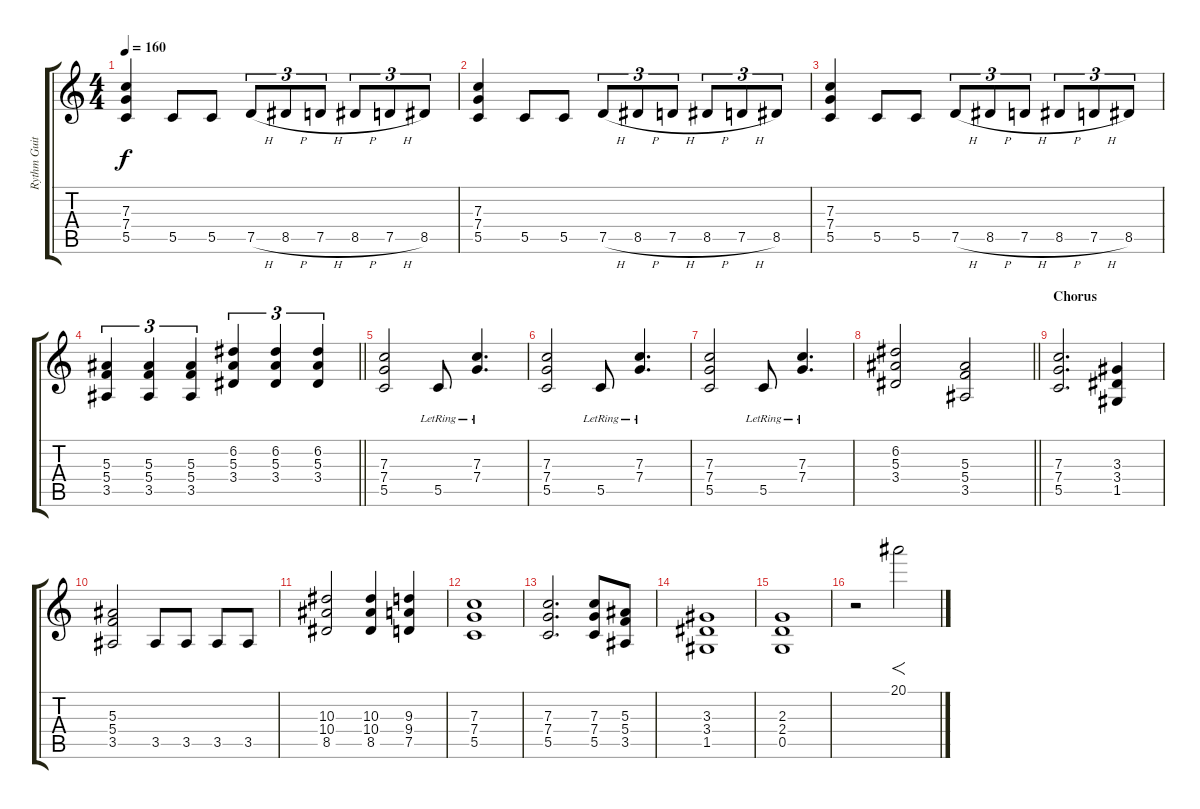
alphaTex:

\track ("Rythm Guitar" "Rythm Guit") {instrument distortionguitar}
\staff {score tabs}
\tuning (D4 A3 F3 C3 G2 D2) {hide}
\ts (4 4)
\tempo 160
\clef g2
\ks c
(7.3 7.4 5.5).4{dy f} 5.5.8 5.5.8 7.5{h}.8{tu (3 2)} 8.5{h}.8{tu (3 2)} 7.5{h}.8{tu (3 2)} 8.5{h}.8{tu (3 2)} 7.5{h}.8{tu (3 2)} 8.5.8{tu (3 2)} |
(7.3 7.4 5.5).4 5.5.8 5.5.8 7.5{h}.8{tu (3 2)} 8.5{h}.8{tu (3 2)} 7.5{h}.8{tu (3 2)} 8.5{h}.8{tu (3 2)} 7.5{h}.8{tu (3 2)} 8.5.8{tu (3 2)} |
(7.3 7.4 5.5).4 5.5.8 5.5.8 7.5{h}.8{tu (3 2)} 8.5{h}.8{tu (3 2)} 7.5{h}.8{tu (3 2)} 8.5{h}.8{tu (3 2)} 7.5{h}.8{tu (3 2)} 8.5.8{tu (3 2)} |
\barLineRight lightlight
(5.3 5.4 3.5).4{tu (3 2)} (5.3 5.4 3.5).4{tu (3 2)} (5.3 5.4 3.5).4{tu (3 2)} (6.2 5.3 3.4).4{tu (3 2)} (6.2 5.3 3.4).4{tu (3 2)} (6.2 5.3 3.4).4{tu (3 2)} |
(7.3 7.4 5.5).2 5.5{lr}.8 (7.3 7.4{lr}).4{d} |
(7.3 7.4 5.5).2 5.5{lr}.8 (7.3 7.4{lr}).4{d} |
(7.3 7.4 5.5).2 5.5{lr}.8 (7.3 7.4{lr}).4{d} |
\barLineRight lightlight
(6.2 5.3 3.4).2 (5.3 5.4 3.5).2 |
\section ("" "Chorus")
(7.3 7.4 5.5).2{d} (3.3 3.4 1.5).4 |
(5.3 5.4 3.5).2 3.5.8 3.5.8 3.5.8 3.5.8 |
(10.3 10.4 8.5).2 (10.3 10.4 8.5).4 (9.3 9.4 7.5).4 |
(7.3 7.4 5.5).1 |
(7.3 7.4 5.5).2{d} (7.3 7.4 5.5).8 (5.3 5.4 3.5).8 |
(3.3 3.4 1.5).1 |
(2.3 2.4 0.5).1 |
r.2 20.1.2{f}
